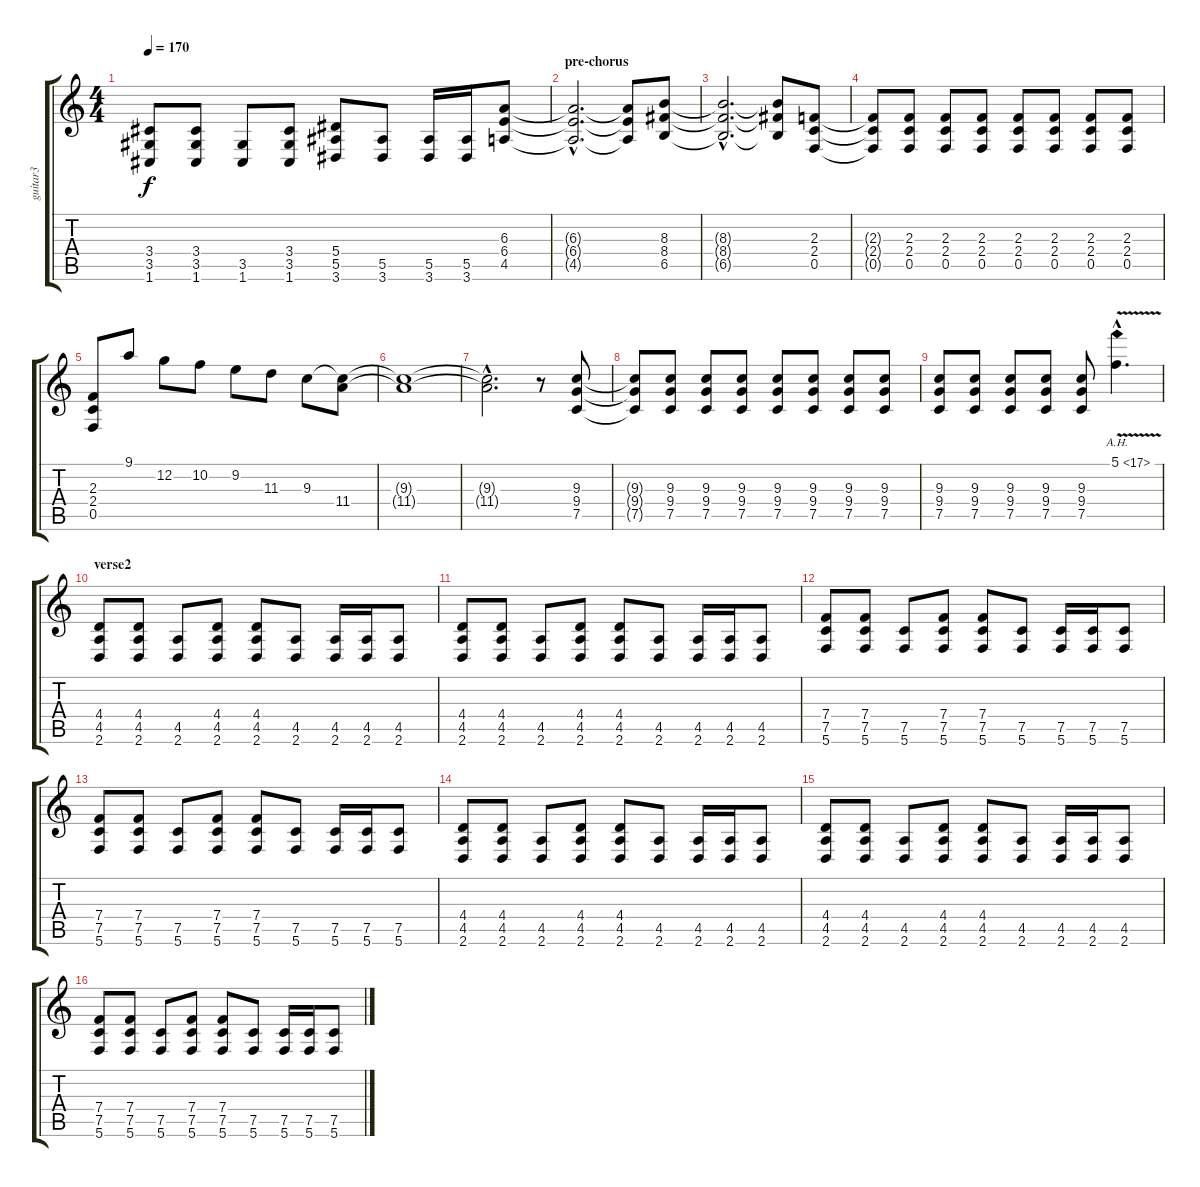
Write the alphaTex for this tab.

\track ("guitar3" "guitar3") {instrument distortionguitar}
\staff {score tabs}
\tuning (C4 G3 Eb3 Bb2 F2 C2) {hide}
\ts (4 4)
\tempo 170
\clef g2
\ks c
(3.4 3.5 1.6).8{dy f} (3.4 3.5 1.6).8 (3.5 1.6).8 (3.4 3.5 1.6).8 (5.4 5.5 3.6).8 (5.5 3.6).8 (5.5 3.6).16 (5.5 3.6).16 (6.3 6.4 4.5).8 |
\section ("" "pre-chorus")
(6.3{hac t} 6.4{hac t} 4.5{hac t}).2{d} (6.3{t} 6.4{t} 4.5{t}).8 (8.3 8.4 6.5).8 |
(8.3{hac t} 8.4{hac t} 6.5{hac t}).2{d} (8.3{t} 8.4{t} 6.5{t}).8 (2.3 2.4 0.5).8 |
(2.3{t} 2.4{t} 0.5{t}).8 (2.3 2.4 0.5).8 (2.3 2.4 0.5).8 (2.3 2.4 0.5).8 (2.3 2.4 0.5).8 (2.3 2.4 0.5).8 (2.3 2.4 0.5).8 (2.3 2.4 0.5).8 |
(2.3 2.4 0.5).8 9.1.8 12.2.8 10.2.8 9.2.8 11.3.8 9.3.8 (9.3{t} 11.4).8 |
(9.3{t} 11.4{t}).1 |
(9.3{hac t} 11.4{hac t}).2{d} r.8 (9.3 9.4 7.5).8 |
(9.3{t} 9.4{t} 7.5{t}).8 (9.3 9.4 7.5).8 (9.3 9.4 7.5).8 (9.3 9.4 7.5).8 (9.3 9.4 7.5).8 (9.3 9.4 7.5).8 (9.3 9.4 7.5).8 (9.3 9.4 7.5).8 |
(9.3 9.4 7.5).8 (9.3 9.4 7.5).8 (9.3 9.4 7.5).8 (9.3 9.4 7.5).8 (9.3 9.4 7.5).8 5.1{ah 12 v hac}.4{d} |
\section ("" "verse2")
(4.4 4.5 2.6).8 (4.4 4.5 2.6).8 (4.5 2.6).8 (4.4 4.5 2.6).8 (4.4 4.5 2.6).8 (4.5 2.6).8 (4.5 2.6).16 (4.5 2.6).16 (4.5 2.6).8 |
(4.4 4.5 2.6).8 (4.4 4.5 2.6).8 (4.5 2.6).8 (4.4 4.5 2.6).8 (4.4 4.5 2.6).8 (4.5 2.6).8 (4.5 2.6).16 (4.5 2.6).16 (4.5 2.6).8 |
(7.4 7.5 5.6).8 (7.4 7.5 5.6).8 (7.5 5.6).8 (7.4 7.5 5.6).8 (7.4 7.5 5.6).8 (7.5 5.6).8 (7.5 5.6).16 (7.5 5.6).16 (7.5 5.6).8 |
(7.4 7.5 5.6).8 (7.4 7.5 5.6).8 (7.5 5.6).8 (7.4 7.5 5.6).8 (7.4 7.5 5.6).8 (7.5 5.6).8 (7.5 5.6).16 (7.5 5.6).16 (7.5 5.6).8 |
(4.4 4.5 2.6).8 (4.4 4.5 2.6).8 (4.5 2.6).8 (4.4 4.5 2.6).8 (4.4 4.5 2.6).8 (4.5 2.6).8 (4.5 2.6).16 (4.5 2.6).16 (4.5 2.6).8 |
(4.4 4.5 2.6).8 (4.4 4.5 2.6).8 (4.5 2.6).8 (4.4 4.5 2.6).8 (4.4 4.5 2.6).8 (4.5 2.6).8 (4.5 2.6).16 (4.5 2.6).16 (4.5 2.6).8 |
(7.4 7.5 5.6).8 (7.4 7.5 5.6).8 (7.5 5.6).8 (7.4 7.5 5.6).8 (7.4 7.5 5.6).8 (7.5 5.6).8 (7.5 5.6).16 (7.5 5.6).16 (7.5 5.6).8
